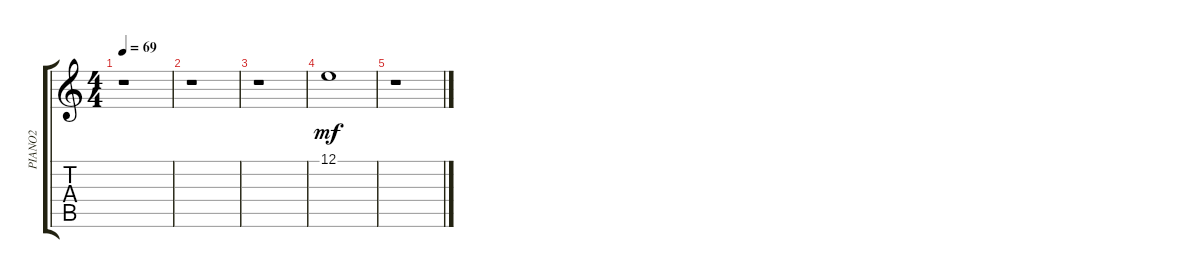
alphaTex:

\track ("PIANO2" "PIANO2") {instrument acousticgrandpiano}
\staff {score tabs}
\tuning (E4 B3 G3 D3 A2 E2) {hide}
\ts (4 4)
\tempo 69
\clef g2
\ks c
r.1{dy mf} |
r.1 |
r.1 |
12.1.1 |
r.1
